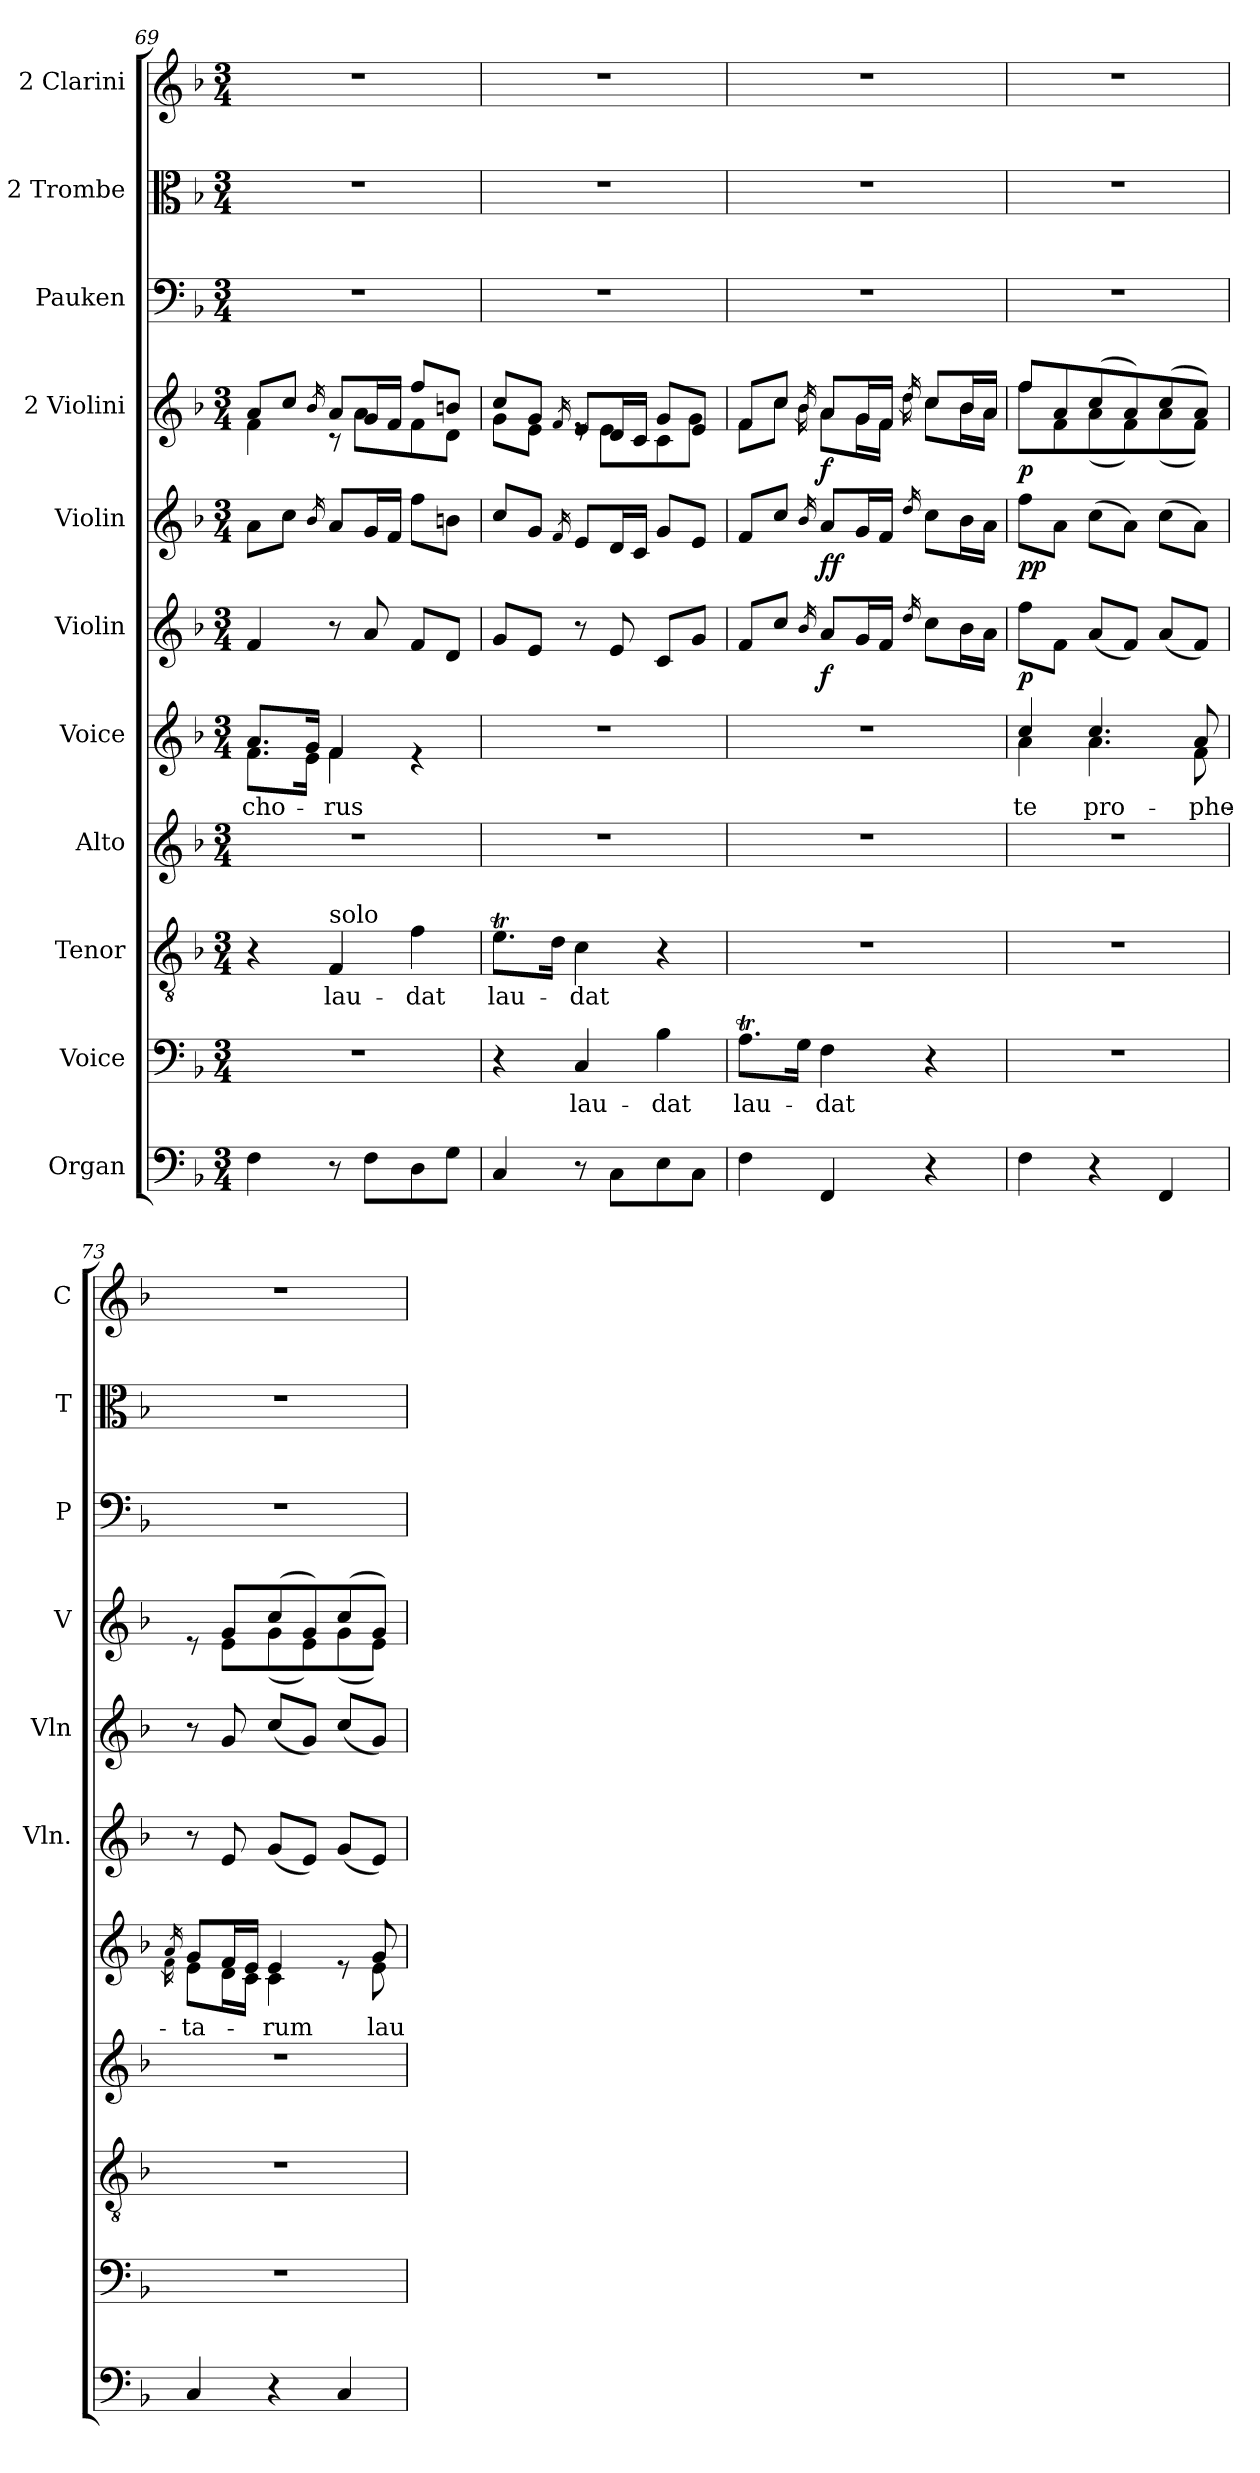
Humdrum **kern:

**kern	**kern	**text	**kern	**text	**kern	**kern	**text	**kern	**dynam	**kern	**dynam	**kern	**dynam	**kern	**kern	**kern
*part11	*part10	*part10	*part9	*part9	*part8	*part7	*part7	*part6	*part6	*part5	*part5	*part4	*part4	*part3	*part2	*part1
*staff11	*staff10	*staff10	*staff9	*staff9	*staff8	*staff7	*staff7	*staff6	*staff6	*staff5	*staff5	*staff4	*staff4	*staff3	*staff2	*staff1
*I"Organ	*I"Voice	*	*I"Tenor	*	*I"Alto	*I"Voice	*	*I"Violin	*	*I"Violin	*	*I"2 Violini	*	*I"Pauken	*I"2 Trombe	*I"2 Clarini
*	*	*	*	*	*	*	*	*I'Vln.	*	*I'Vln	*	*I'V	*	*I'P	*I'T	*I'C
*clefF4	*clefF4	*	*clefGv2	*	*clefG2	*clefG2	*	*clefG2	*	*clefG2	*	*clefG2	*	*clefF4	*clefC3	*clefG2
*k[b-]	*k[b-]	*	*k[b-]	*	*k[b-]	*k[b-]	*	*k[b-]	*	*k[b-]	*	*k[b-]	*	*k[b-]	*k[b-]	*k[b-]
*M3/4	*M3/4	*	*M3/4	*	*M3/4	*M3/4	*	*M3/4	*	*M3/4	*	*M3/4	*	*M3/4	*M3/4	*M3/4
=69	=69	=69	=69	=69	=69	=69	=69	=69	=69	=69	=69	=69	=69	=69	=69	=69
*	*	*	*	*	*	*^	*	*	*	*	*	*	*	*	*	*
!	!	!	!	!	!	!	!	!LO:LY:b	!	!	!	!	!	!	!	!	!
*	*	*	*	*	*	*	*	*	*	*	*	*	*^	*	*	*	*
4F\	2.r	.	4r	.	2.r	8.a/L	8.f\L	cho-	4f/	.	8a\L	.	8a/L	4f\	.	2.r	2.r	2.r
.	.	.	.	.	.	.	.	.	.	.	8cc\J	.	8cc/J	.	.	.	.	.
.	.	.	.	.	.	16g/Jk	16e\Jk	.	.	.	.	.	.	.	.	.	.	.
.	.	.	.	.	.	.	.	.	.	.	16qb-/	.	16qb-/	.	.	.	.	.
!	!	!	!LO:TX:a:t=solo	!	!	!	!	!	!	!	!	!	!	!	!	!	!	!
!	!	!	!	!LO:LY:b	!	!	!	!LO:LY:b	!	!	!	!	!	!	!	!	!	!
8r	.	.	4F/	lau-	.	4f/	4f\	-rus	8r	.	8a/L	.	8a/L	8r	.	.	.	.
8F\L	.	.	.	.	.	.	.	.	8a/	.	16g/L	.	16g/L	8a\L	.	.	.	.
.	.	.	.	.	.	.	.	.	.	.	16f/JJ	.	16f/JJ	.	.	.	.	.
!	!	!	!	!LO:LY:b	!	!	!	!	!	!	!	!	!	!	!	!	!	!
8D\	.	.	4f\	-dat	.	4re	4ryy	.	8f/L	.	8ff\L	.	8ff/L	8f\	.	.	.	.
8G\J	.	.	.	.	.	.	.	.	8d/J	.	8bn\J	.	8bn/J	8d\J	.	.	.	.
*	*	*	*	*	*	*v	*v	*	*	*	*	*	*	*	*	*	*	*
=70	=70	=70	=70	=70	=70	=70	=70	=70	=70	=70	=70	=70	=70	=70	=70	=70	=70
!	!	!	!	!LO:LY:b	!	!	!	!	!	!	!	!	!	!	!	!	!
4C/	4r	.	8.et\L	lau-	2.r	2.r	.	8g/L	.	8cc/L	.	8cc/L	8g\L	.	2.r	2.r	2.r
.	.	.	.	.	.	.	.	8e/J	.	8g/J	.	8g/J	8e\J	.	.	.	.
.	.	.	16d\Jk	.	.	.	.	.	.	.	.	.	.	.	.	.	.
.	.	.	.	.	.	.	.	.	.	16qf/	.	16qf/	.	.	.	.	.
!	!	!LO:LY:b	!	!LO:LY:b	!	!	!	!	!	!	!	!	!	!	!	!	!
8r	4C/	lau-	4c\	-dat	.	.	.	8r	.	8e/L	.	8e/L	8re	.	.	.	.
8C\L	.	.	.	.	.	.	.	8e/	.	16d/L	.	16d/L	8e\L	.	.	.	.
.	.	.	.	.	.	.	.	.	.	16c/JJ	.	16c/JJ	.	.	.	.	.
!	!	!LO:LY:b	!	!	!	!	!	!	!	!	!	!	!	!	!	!	!
8E\	4B-\	-dat	4r	.	.	.	.	8c/L	.	8g/L	.	8g/L	8c\	.	.	.	.
8C\J	.	.	.	.	.	.	.	8g/J	.	8e/J	.	8e/J	8g\J	.	.	.	.
=71	=71	=71	=71	=71	=71	=71	=71	=71	=71	=71	=71	=71	=71	=71	=71	=71	=71
!	!	!LO:LY:b	!	!	!	!	!	!	!	!	!	!	!	!	!	!	!
4F\	8.At\L	lau-	2.r	.	2.r	2.r	.	8f/L	.	8f/L	.	8f/L	8f\L	.	2.r	2.r	2.r
.	.	.	.	.	.	.	.	8cc/J	.	8cc/J	.	8cc/J	8cc\J	.	.	.	.
.	16G\Jk	.	.	.	.	.	.	.	.	.	.	.	.	.	.	.	.
.	.	.	.	.	.	.	.	16qb-/	.	16qb-/	.	16qb-/	16qb-\	.	.	.	.
!	!	!LO:LY:b	!	!	!	!	!	!	!LO:DY:b	!	!LO:DY:b	!	!	!	!	!	!
!	!	!	!	!	!	!	!	!	!	!	!LO:DY:n=1:b	!	!	!LO:DY:b	!	!	!
4FF/	4F\	-dat	.	.	.	.	.	8a/L	f	8a/L	f f	8a/L	8a\L	f	.	.	.
.	.	.	.	.	.	.	.	16g/L	.	16g/L	.	16g/L	16g\L	.	.	.	.
.	.	.	.	.	.	.	.	16f/JJ	.	16f/JJ	.	16f/JJ	16f\JJ	.	.	.	.
.	.	.	.	.	.	.	.	16qdd/	.	16qdd/	.	16qdd/	16qdd\	.	.	.	.
4r	4r	.	.	.	.	.	.	8cc\L	.	8cc\L	.	8cc/L	8cc\L	.	.	.	.
.	.	.	.	.	.	.	.	16b-\L	.	16b-\L	.	16b-/L	16b-\L	.	.	.	.
.	.	.	.	.	.	.	.	16a\JJ	.	16a\JJ	.	16a/JJ	16a\JJ	.	.	.	.
=72	=72	=72	=72	=72	=72	=72	=72	=72	=72	=72	=72	=72	=72	=72	=72	=72	=72
*	*	*	*	*	*	*^	*	*	*	*	*	*	*	*	*	*	*
!	!	!	!	!	!	!	!	!LO:LY:b	!	!LO:DY:b	!	!LO:DY:b	!	!	!	!	!	!
!	!	!	!	!	!	!	!	!	!	!	!	!LO:DY:n=1:b	!	!	!LO:DY:b	!	!	!
4F\	2.r	.	2.r	.	2.r	4cc/	4a\	te	8ff\L	p	8ff\L	p p	8ff/L	8ff\L	p	2.r	2.r	2.r
.	.	.	.	.	.	.	.	.	8f\J	.	8a\J	.	8a/	8f\	.	.	.	.
!	!	!	!	!	!	!	!	!LO:LY:b	!	!	!	!	!	!	!	!	!	!
4r	.	.	.	.	.	4.cc/	4.a\	pro-	(8a/L	.	(8cc\L	.	(8cc/	(8a\	.	.	.	.
.	.	.	.	.	.	.	.	.	8f/J)	.	8a\J)	.	8a/)	8f\)	.	.	.	.
4FF/	.	.	.	.	.	.	.	.	(8a/L	.	(8cc\L	.	(8cc/	(8a\	.	.	.	.
!	!	!	!	!	!	!	!	!LO:LY:b	!	!	!	!	!	!	!	!	!	!
.	.	.	.	.	.	8a/	8f\	-phe-	8f/J)	.	8a\J)	.	8a/J)	8f\J)	.	.	.	.
!!LO:LB:g=z
=73	=73	=73	=73	=73	=73	=73	=73	=73	=73	=73	=73	=73	=73	=73	=73	=73	=73	=73
.	.	.	.	.	.	16qa/	16qf\	.	.	.	.	.	.	.	.	.	.	.
!	!	!	!	!	!	!	!	!LO:LY:b	!	!	!	!	!	!	!	!	!	!
4C/	2.r	.	2.r	.	2.r	8g/L	8e\L	-ta-	8r	.	8r	.	8re	8ryy	.	2.r	2.r	2.r
.	.	.	.	.	.	16f/L	16d\L	.	8e/	.	8g/	.	8g/L	8e\L	.	.	.	.
.	.	.	.	.	.	16e/JJ	16c\JJ	.	.	.	.	.	.	.	.	.	.	.
!	!	!	!	!	!	!	!	!LO:LY:b	!	!	!	!	!	!	!	!	!	!
4r	.	.	.	.	.	4e/	4c\	-rum	(8g/L	.	(8cc/L	.	(8cc/	(8g\	.	.	.	.
.	.	.	.	.	.	.	.	.	8e/J)	.	8g/J)	.	8g/)	8e\)	.	.	.	.
4C/	.	.	.	.	.	8re	8ryy	.	(8g/L	.	(8cc/L	.	(8cc/	(8g\	.	.	.	.
!	!	!	!	!	!	!	!	!LO:LY:b	!	!	!	!	!	!	!	!	!	!
.	.	.	.	.	.	8g/	8e\	lau-	8e/J)	.	8g/J)	.	8g/J)	8e\J)	.	.	.	.
*	*	*	*	*	*	*v	*v	*	*	*	*	*	*v	*v	*	*	*	*
=	=	=	=	=	=	=	=	=	=	=	=	=	=	=	=	=
*-	*-	*-	*-	*-	*-	*-	*-	*-	*-	*-	*-	*-	*-	*-	*-	*-
